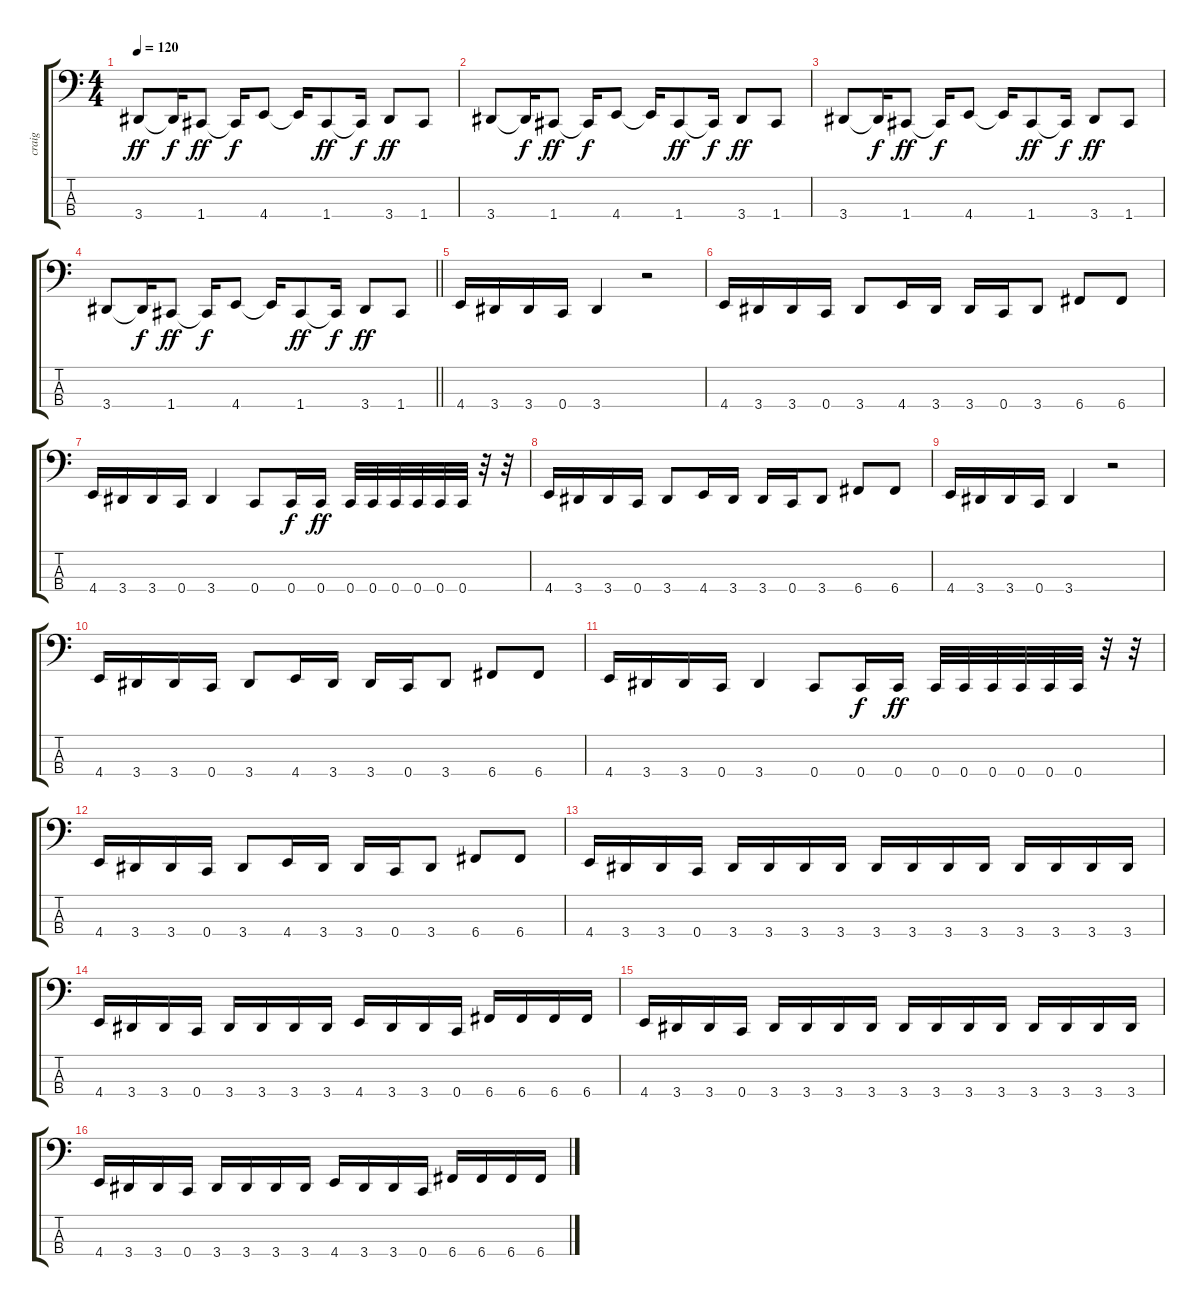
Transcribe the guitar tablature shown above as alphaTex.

\track ("craig" "craig") {instrument slapbass1}
\staff {score tabs}
\tuning (Eb2 Bb1 F1 C1) {hide}
\ts (4 4)
\tempo 120
\clef f4
\ks c
3.4.8{dy ff} 3.4{t}.16{dy f} 1.4.8{dy ff} 1.4{t}.16{dy f} 4.4.8 4.4{t}.16 1.4.8{dy ff} 1.4{t}.16{dy f} 3.4.8{dy ff} 1.4.8 |
3.4.8 3.4{t}.16{dy f} 1.4.8{dy ff} 1.4{t}.16{dy f} 4.4.8 4.4{t}.16 1.4.8{dy ff} 1.4{t}.16{dy f} 3.4.8{dy ff} 1.4.8 |
3.4.8 3.4{t}.16{dy f} 1.4.8{dy ff} 1.4{t}.16{dy f} 4.4.8 4.4{t}.16 1.4.8{dy ff} 1.4{t}.16{dy f} 3.4.8{dy ff} 1.4.8 |
\barLineRight lightlight
3.4.8 3.4{t}.16{dy f} 1.4.8{dy ff} 1.4{t}.16{dy f} 4.4.8 4.4{t}.16 1.4.8{dy ff} 1.4{t}.16{dy f} 3.4.8{dy ff} 1.4.8 |
4.4.16 3.4.16 3.4.16 0.4.16 3.4.4 r.2 |
4.4.16 3.4.16 3.4.16 0.4.16 3.4.8 4.4.16 3.4.16 3.4.16 0.4.16 3.4.8 6.4.8 6.4.8 |
4.4.16 3.4.16 3.4.16 0.4.16 3.4.4 0.4.8 0.4.16{dy f} 0.4.16{dy ff} 0.4.32 0.4.32 0.4.32 0.4.32 0.4.32 0.4.32 r.32 r.32 |
4.4.16 3.4.16 3.4.16 0.4.16 3.4.8 4.4.16 3.4.16 3.4.16 0.4.16 3.4.8 6.4.8 6.4.8 |
4.4.16 3.4.16 3.4.16 0.4.16 3.4.4 r.2 |
4.4.16 3.4.16 3.4.16 0.4.16 3.4.8 4.4.16 3.4.16 3.4.16 0.4.16 3.4.8 6.4.8 6.4.8 |
4.4.16 3.4.16 3.4.16 0.4.16 3.4.4 0.4.8 0.4.16{dy f} 0.4.16{dy ff} 0.4.32 0.4.32 0.4.32 0.4.32 0.4.32 0.4.32 r.32 r.32 |
4.4.16 3.4.16 3.4.16 0.4.16 3.4.8 4.4.16 3.4.16 3.4.16 0.4.16 3.4.8 6.4.8 6.4.8 |
4.4.16 3.4.16 3.4.16 0.4.16 3.4.16 3.4.16 3.4.16 3.4.16 3.4.16 3.4.16 3.4.16 3.4.16 3.4.16 3.4.16 3.4.16 3.4.16 |
4.4.16 3.4.16 3.4.16 0.4.16 3.4.16 3.4.16 3.4.16 3.4.16 4.4.16 3.4.16 3.4.16 0.4.16 6.4.16 6.4.16 6.4.16 6.4.16 |
4.4.16 3.4.16 3.4.16 0.4.16 3.4.16 3.4.16 3.4.16 3.4.16 3.4.16 3.4.16 3.4.16 3.4.16 3.4.16 3.4.16 3.4.16 3.4.16 |
4.4.16 3.4.16 3.4.16 0.4.16 3.4.16 3.4.16 3.4.16 3.4.16 4.4.16 3.4.16 3.4.16 0.4.16 6.4.16 6.4.16 6.4.16 6.4.16
